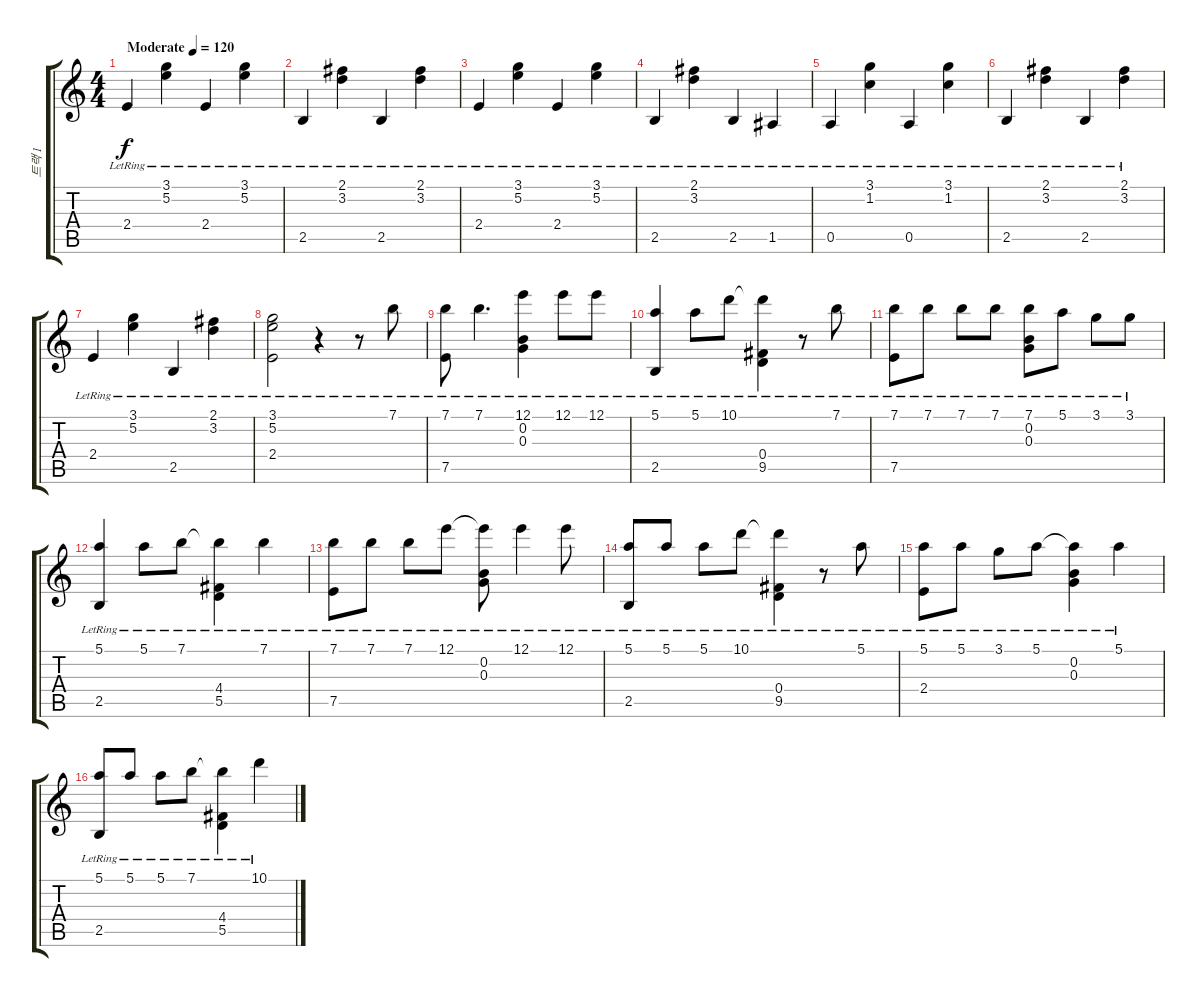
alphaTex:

\track ("트랙 1" "트랙 1") {instrument acousticguitarnylon}
\staff {score tabs}
\tuning (E4 B3 G3 D3 A2 E2) {hide}
\ts (4 4)
\tempo (120 "Moderate")
\clef g2
\ks c
2.4{lr}.4{dy f instrument acousticguitarnylon} (3.1{lr} 5.2{lr}).4 2.4{lr}.4 (3.1{lr} 5.2{lr}).4 |
2.5{lr}.4 (2.1{lr} 3.2{lr}).4 2.5{lr}.4 (2.1{lr} 3.2{lr}).4 |
2.4{lr}.4 (3.1{lr} 5.2{lr}).4 2.4{lr}.4 (3.1{lr} 5.2{lr}).4 |
2.5{lr}.4 (2.1{lr} 3.2{lr}).4 2.5{lr}.4 1.5{lr}.4 |
0.5{lr}.4 (3.1{lr} 1.2{lr}).4 0.5{lr}.4 (3.1{lr} 1.2{lr}).4 |
2.5{lr}.4 (2.1{lr} 3.2{lr}).4 2.5{lr}.4 (2.1{lr} 3.2{lr}).4 |
2.4{lr}.4 (3.1{lr} 5.2{lr}).4 2.5{lr}.4 (2.1{lr} 3.2{lr}).4 |
(3.1{lr} 5.2{lr} 2.4{lr}).2 r.4 r.8 7.1{lr}.8 |
(7.1{lr} 7.5{lr}).8 7.1{lr}.4{d} (12.1{lr} 0.2{lr} 0.3{lr}).4 12.1{lr}.8 12.1{lr}.8 |
(5.1{lr} 2.5{lr}).4 5.1{lr}.8 10.1{lr}.8 (10.1{t} 0.4{lr} 9.5{lr}).4 r.8 7.1{lr}.8 |
(7.1{lr} 7.5{lr}).8 7.1{lr}.8 7.1{lr}.8 7.1{lr}.8 (7.1{lr} 0.2{lr} 0.3{lr}).8 5.1{lr}.8 3.1{lr}.8 3.1{lr}.8 |
(5.1{lr} 2.5{lr}).4 5.1{lr}.8 7.1{lr}.8 (7.1{t} 4.4{lr} 5.5{lr}).4 7.1{lr}.4 |
(7.1{lr} 7.5{lr}).8 7.1{lr}.8 7.1{lr}.8 12.1{lr}.8 (12.1{t} 0.2{lr} 0.3{lr}).8 12.1{lr}.4 12.1{lr}.8 |
(5.1{lr} 2.5{lr}).8 5.1{lr}.8 5.1{lr}.8 10.1{lr}.8 (10.1{t} 0.4{lr} 9.5{lr}).4 r.8 5.1{lr}.8 |
(5.1{lr} 2.4{lr}).8 5.1{lr}.8 3.1{lr}.8 5.1{lr}.8 (5.1{t} 0.2{lr} 0.3{lr}).4 5.1{lr}.4 |
(5.1{lr} 2.5{lr}).8 5.1{lr}.8 5.1{lr}.8 7.1{lr}.8 (7.1{t} 4.4{lr} 5.5{lr}).4 10.1{lr}.4
